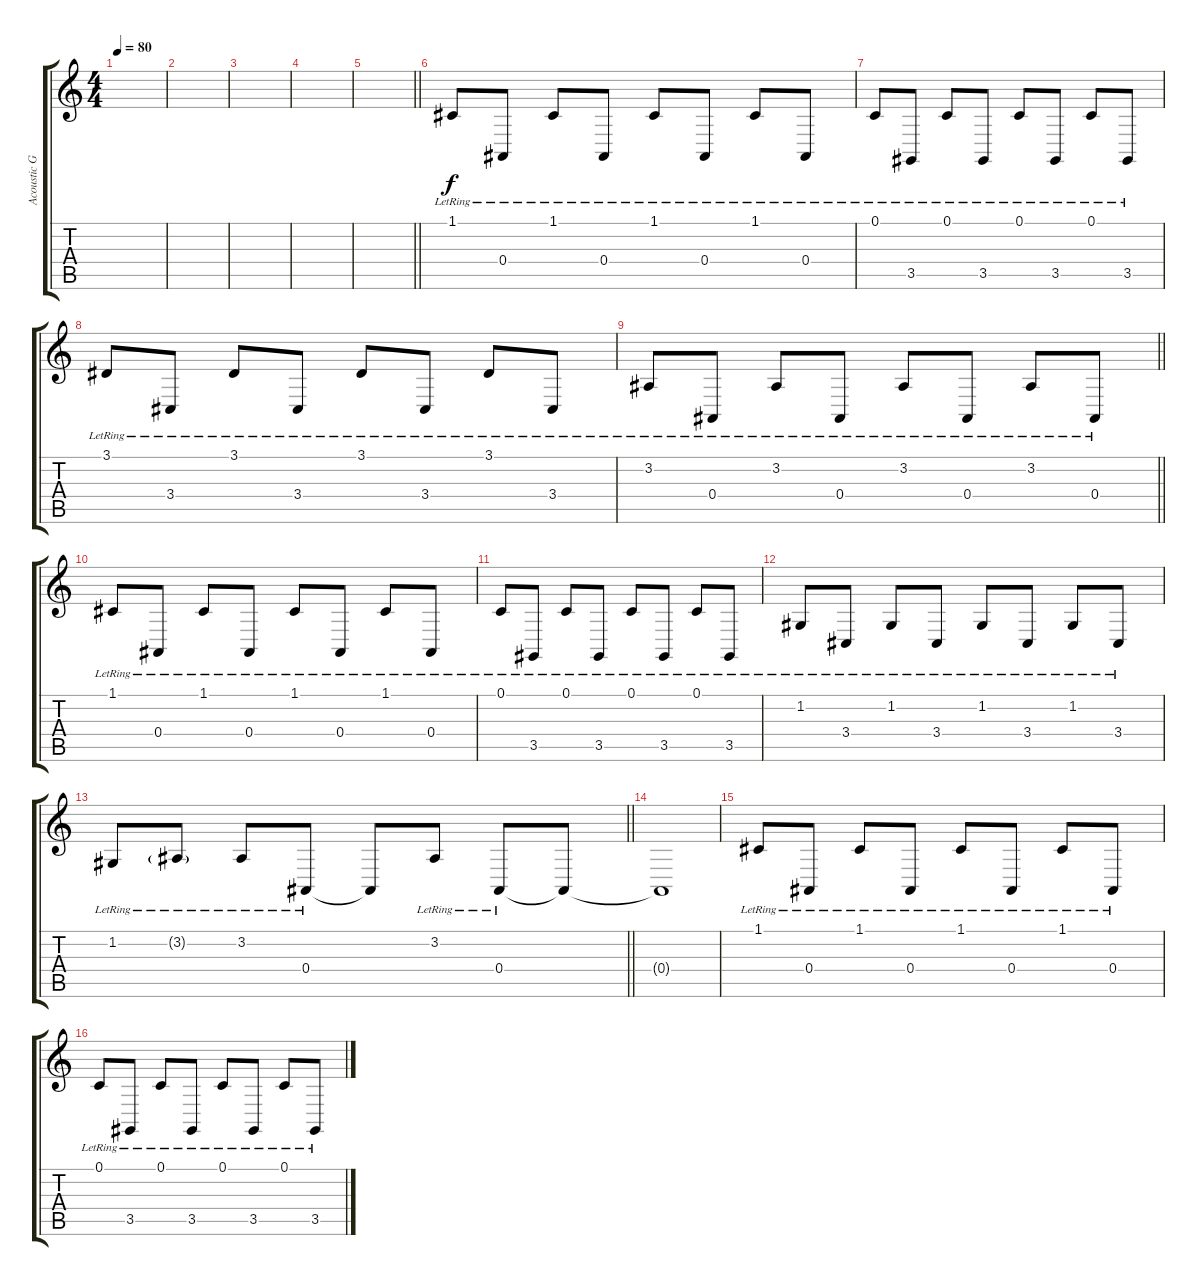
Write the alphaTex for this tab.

\track ("Acoustic Grand Piano" "Acoustic G") {instrument acousticgrandpiano}
\staff {score tabs}
\tuning (C4 G3 Eb3 Bb2 F2 C2) {hide}
\ts (4 4)
\tempo 80
\clef g2
\ks c
|
|
|
|
\barLineRight lightlight
|
1.1{lr}.8 0.4{lr}.8 1.1{lr}.8 0.4{lr}.8 1.1{lr}.8 0.4{lr}.8 1.1{lr}.8 0.4{lr}.8 |
0.1{lr}.8 3.5{lr}.8 0.1{lr}.8 3.5{lr}.8 0.1{lr}.8 3.5{lr}.8 0.1{lr}.8 3.5{lr}.8 |
3.1{lr}.8 3.4{lr}.8 3.1{lr}.8 3.4{lr}.8 3.1{lr}.8 3.4{lr}.8 3.1{lr}.8 3.4{lr}.8 |
\barLineRight lightlight
3.2{lr}.8 0.4{lr}.8 3.2{lr}.8 0.4{lr}.8 3.2{lr}.8 0.4{lr}.8 3.2{lr}.8 0.4{lr}.8 |
1.1{lr}.8 0.4{lr}.8 1.1{lr}.8 0.4{lr}.8 1.1{lr}.8 0.4{lr}.8 1.1{lr}.8 0.4{lr}.8 |
0.1{lr}.8 3.5{lr}.8 0.1{lr}.8 3.5{lr}.8 0.1{lr}.8 3.5{lr}.8 0.1{lr}.8 3.5{lr}.8 |
1.2{lr}.8 3.4{lr}.8 1.2{lr}.8 3.4{lr}.8 1.2{lr}.8 3.4{lr}.8 1.2{lr}.8 3.4{lr}.8 |
\barLineRight lightlight
1.2{lr}.8 3.2{g lr}.8 3.2{lr}.8 0.4{lr}.8 0.4{t}.8 3.2{lr}.8 0.4{lr}.8 0.4{t}.8 |
0.4{t}.1 |
1.1{lr}.8 0.4{lr}.8 1.1{lr}.8 0.4{lr}.8 1.1{lr}.8 0.4{lr}.8 1.1{lr}.8 0.4{lr}.8 |
0.1{lr}.8 3.5{lr}.8 0.1{lr}.8 3.5{lr}.8 0.1{lr}.8 3.5{lr}.8 0.1{lr}.8 3.5{lr}.8
